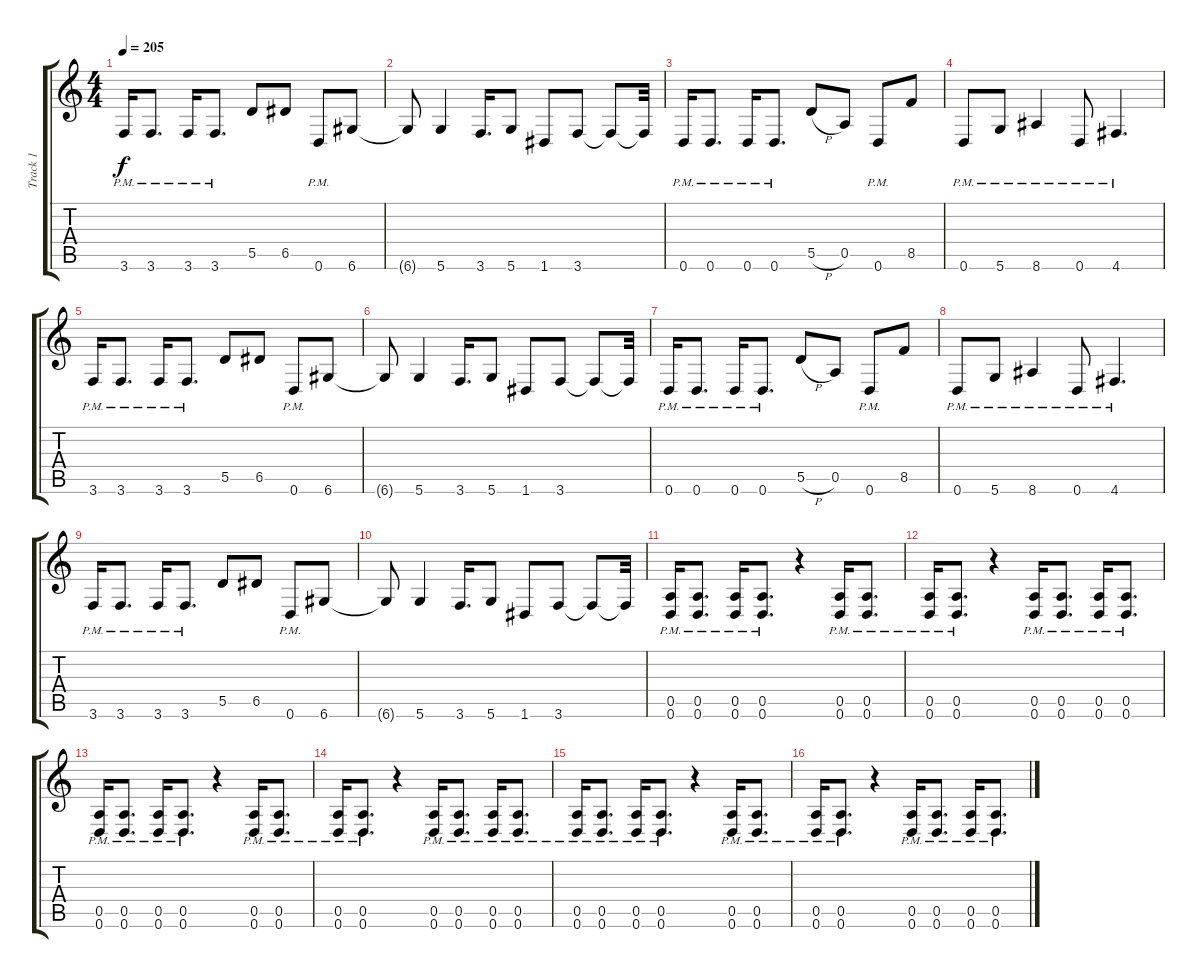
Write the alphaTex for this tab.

\track ("Track 1" "Track 1") {instrument distortionguitar}
\staff {score tabs}
\tuning (E4 B3 G3 D3 A2 D2) {hide}
\ts (4 4)
\tempo 205
\clef g2
\ks c
3.6{pm}.16{dy f} 3.6{pm}.8{d} 3.6{pm}.16 3.6{pm}.8{d} 5.5.8 6.5.8 0.6{pm}.8 6.6.8 |
6.6{t}.8 5.6.4 3.6.16{d} 5.6.8 1.6.8 3.6.8 3.6{t}.8 3.6{t}.32 |
0.6{pm}.16 0.6{pm}.8{d} 0.6{pm}.16 0.6{pm}.8{d} 5.5{h}.8 0.5.8 0.6{pm}.8 8.5.8 |
0.6{pm}.8 5.6{pm}.8 8.6{pm}.4 0.6{pm}.8 4.6{pm}.4{d} |
3.6{pm}.16 3.6{pm}.8{d} 3.6{pm}.16 3.6{pm}.8{d} 5.5.8 6.5.8 0.6{pm}.8 6.6.8 |
6.6{t}.8 5.6.4 3.6.16{d} 5.6.8 1.6.8 3.6.8 3.6{t}.8 3.6{t}.32 |
0.6{pm}.16 0.6{pm}.8{d} 0.6{pm}.16 0.6{pm}.8{d} 5.5{h}.8 0.5.8 0.6{pm}.8 8.5.8 |
0.6{pm}.8 5.6{pm}.8 8.6{pm}.4 0.6{pm}.8 4.6{pm}.4{d} |
3.6{pm}.16 3.6{pm}.8{d} 3.6{pm}.16 3.6{pm}.8{d} 5.5.8 6.5.8 0.6{pm}.8 6.6.8 |
6.6{t}.8 5.6.4 3.6.16{d} 5.6.8 1.6.8 3.6.8 3.6{t}.8 3.6{t}.32 |
(0.5{pm} 0.6{pm}).16{balance 16} (0.5{pm} 0.6{pm}).8{d} (0.5{pm} 0.6{pm}).16 (0.5{pm} 0.6{pm}).8{d} r.4 (0.5{pm} 0.6{pm}).16 (0.5{pm} 0.6{pm}).8{d} |
(0.5{pm} 0.6{pm}).16 (0.5{pm} 0.6{pm}).8{d} r.4 (0.5{pm} 0.6{pm}).16 (0.5{pm} 0.6{pm}).8{d} (0.5{pm} 0.6{pm}).16 (0.5{pm} 0.6{pm}).8{d} |
(0.5{pm} 0.6{pm}).16 (0.5{pm} 0.6{pm}).8{d} (0.5{pm} 0.6{pm}).16 (0.5{pm} 0.6{pm}).8{d} r.4 (0.5{pm} 0.6{pm}).16 (0.5{pm} 0.6{pm}).8{d} |
(0.5{pm} 0.6{pm}).16 (0.5{pm} 0.6{pm}).8{d} r.4 (0.5{pm} 0.6{pm}).16 (0.5{pm} 0.6{pm}).8{d} (0.5{pm} 0.6{pm}).16 (0.5{pm} 0.6{pm}).8{d} |
(0.5{pm} 0.6{pm}).16 (0.5{pm} 0.6{pm}).8{d} (0.5{pm} 0.6{pm}).16 (0.5{pm} 0.6{pm}).8{d} r.4 (0.5{pm} 0.6{pm}).16 (0.5{pm} 0.6{pm}).8{d} |
(0.5{pm} 0.6{pm}).16 (0.5{pm} 0.6{pm}).8{d} r.4 (0.5{pm} 0.6{pm}).16 (0.5{pm} 0.6{pm}).8{d} (0.5{pm} 0.6{pm}).16 (0.5{pm} 0.6{pm}).8{d}
